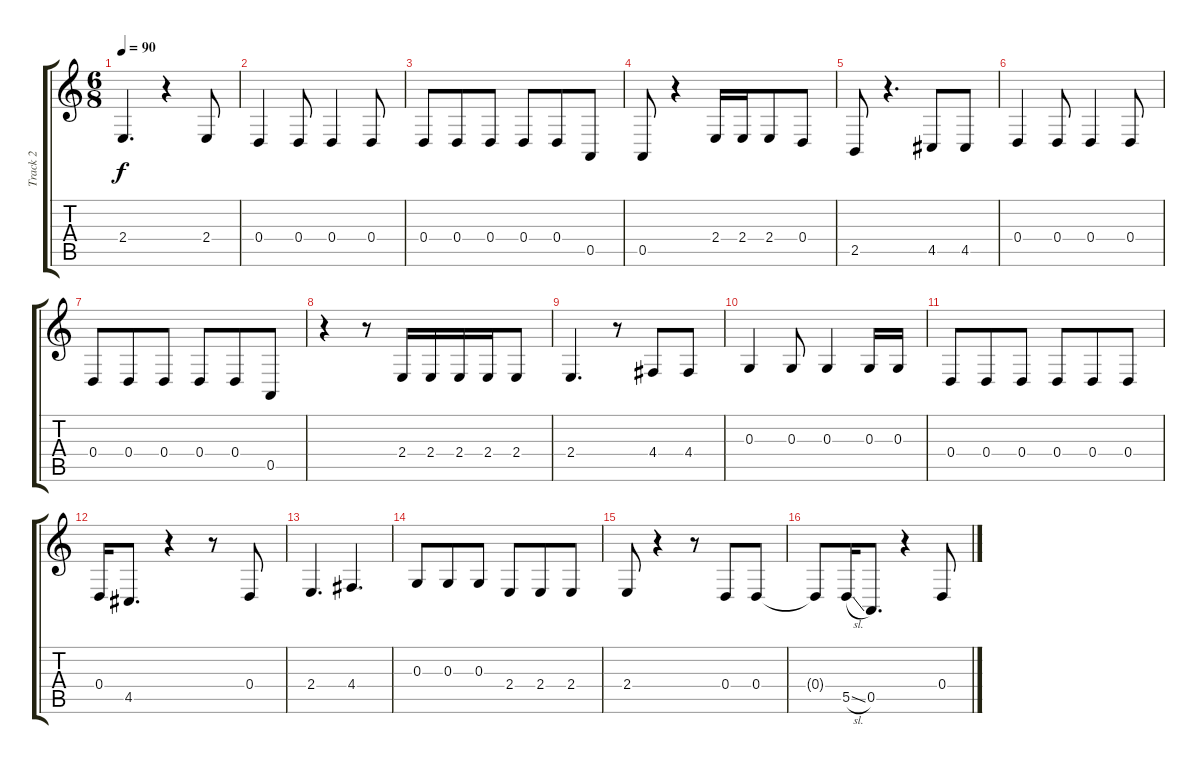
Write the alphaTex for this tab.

\track ("Track 2" "Track 2") {instrument tenorsax}
\staff {score tabs}
\tuning (E4 B3 G3 D3 A2 E2) {hide}
\ts (6 8)
\tempo 90
\clef g2
\ks c
2.4.4{d dy f} r.4 2.4.8 |
0.4.4 0.4.8 0.4.4 0.4.8 |
0.4.8 0.4.8 0.4.8 0.4.8 0.4.8 0.5.8 |
0.5.8 r.4 2.4.16 2.4.16 2.4.8 0.4.8 |
2.5.8 r.4{d} 4.5.8 4.5.8 |
0.4.4 0.4.8 0.4.4 0.4.8 |
0.4.8 0.4.8 0.4.8 0.4.8 0.4.8 0.5.8 |
r.4 r.8 2.4.16 2.4.16 2.4.16 2.4.16 2.4.8 |
2.4.4{d} r.8 4.4.8 4.4.8 |
0.3.4 0.3.8 0.3.4 0.3.16 0.3.16 |
0.4.8 0.4.8 0.4.8 0.4.8 0.4.8 0.4.8 |
0.4.16 4.5.8{d} r.4 r.8 0.4.8 |
2.4.4{d} 4.4.4{d} |
0.3.8 0.3.8 0.3.8 2.4.8 2.4.8 2.4.8 |
2.4.8 r.4 r.8 0.4.8 0.4.8 |
0.4{t}.8 5.5{sl}.16 0.5.8{d} r.4 0.4.8
